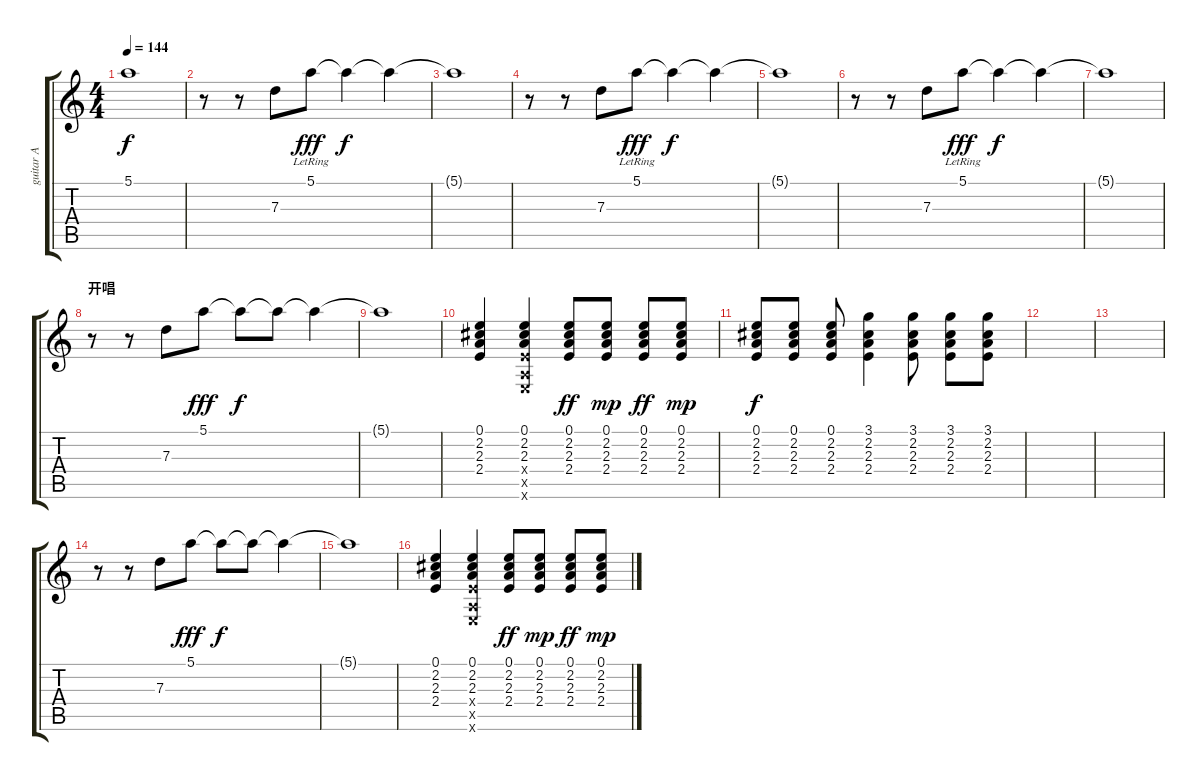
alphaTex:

\track ("guitar A" "guitar A") {instrument electricguitarjazz}
\staff {score tabs}
\tuning (E4 B3 G3 D3 A2 E2) {hide}
\ts (4 4)
\tempo 144
\clef g2
\ks c
5.1{t}.1{dy f} |
r.8 r.8 7.3.8 5.1{lr}.8{dy fff} 5.1{t}.4{dy f} 5.1{t}.4 |
5.1{t}.1 |
r.8 r.8 7.3.8 5.1{lr}.8{dy fff} 5.1{t}.4{dy f} 5.1{t}.4 |
5.1{t}.1 |
r.8 r.8 7.3.8 5.1{lr}.8{dy fff} 5.1{t}.4{dy f} 5.1{t}.4 |
5.1{t}.1 |
\section ("" "开唱")
r.8 r.8 7.3.8 5.1.8{dy fff} 5.1{t}.8{dy f} 5.1{t}.8 5.1{t}.4 |
5.1{t}.1 |
(0.1 2.2 2.3 2.4).4{volume 11 instrument acousticguitarsteel} (0.1 2.2 2.3 2.4{x} 0.5{x} 0.6{x}).4 (0.1 2.2 2.3 2.4).8{dy ff} (0.1 2.2 2.3 2.4).8{dy mp} (0.1 2.2 2.3 2.4).8{dy ff} (0.1 2.2 2.3 2.4).8{dy mp} |
(0.1 2.2 2.3 2.4).8{dy f} (0.1 2.2 2.3 2.4).8 (0.1 2.2 2.3 2.4).8 (3.1 2.2 2.3 2.4).4 (3.1 2.2 2.3 2.4).8 (3.1 2.2 2.3 2.4).8 (3.1 2.2 2.3 2.4).8 |
|
|
r.8 r.8 7.3.8{instrument electricguitarjazz} 5.1.8{dy fff} 5.1{t}.8{dy f} 5.1{t}.8 5.1{t}.4 |
5.1{t}.1 |
(0.1 2.2 2.3 2.4).4{volume 11 instrument acousticguitarsteel} (0.1 2.2 2.3 2.4{x} 0.5{x} 0.6{x}).4 (0.1 2.2 2.3 2.4).8{dy ff} (0.1 2.2 2.3 2.4).8{dy mp} (0.1 2.2 2.3 2.4).8{dy ff} (0.1 2.2 2.3 2.4).8{dy mp}
